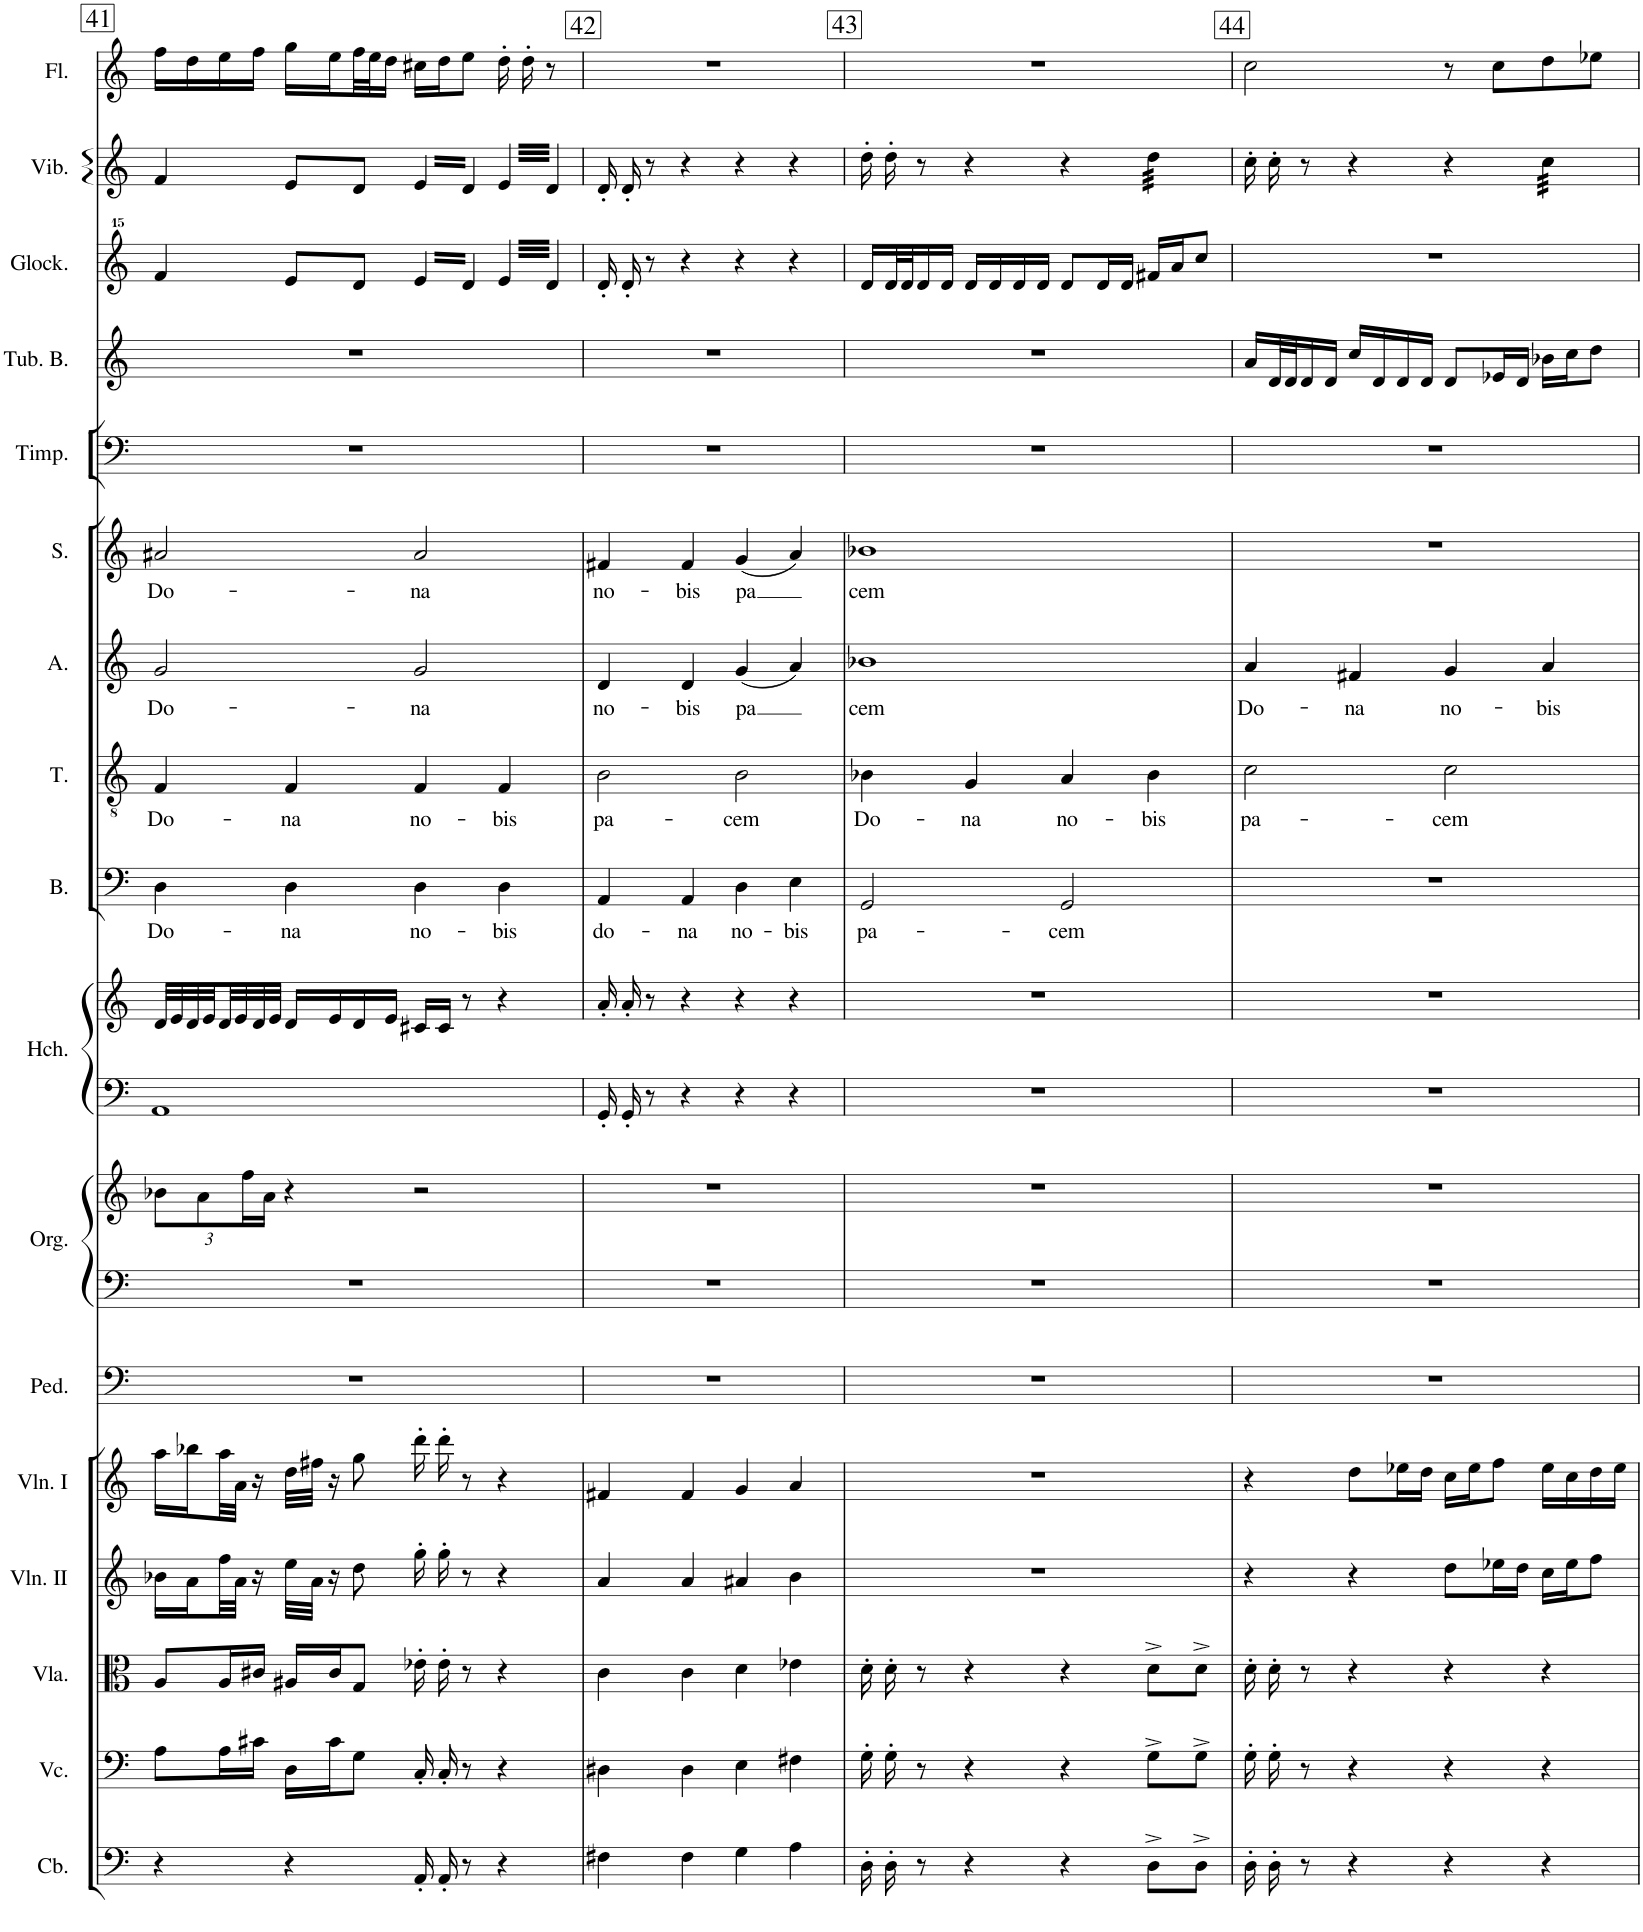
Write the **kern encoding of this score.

**kern	**kern	**kern	**kern	**kern	**kern	**kern	**kern	**kern	**kern	**kern	**text	**kern	**text	**kern	**text	**kern	**text	**kern	**kern	**kern	**kern	**kern
*part17	*part16	*part15	*part14	*part13	*part12	*part11	*part11	*part10	*part10	*part9	*part9	*part8	*part8	*part7	*part7	*part6	*part6	*part5	*part4	*part3	*part2	*part1
*staff19	*staff18	*staff17	*staff16	*staff15	*staff14	*staff13	*staff12	*staff11	*staff10	*staff9	*staff9	*staff8	*staff8	*staff7	*staff7	*staff6	*staff6	*staff5	*staff4	*staff3	*staff2	*staff1
*I"Contrabass	*I"Violoncello	*I"Viola	*I"Violin II	*I"Violin I	*I"Pedals	*I"Organ	*	*I"Harpsichord	*	*I"Bass	*	*I"Tenor	*	*I"Alto	*	*I"Soprano	*	*I"Timpani	*I"Camp-e	*I"Camp-lli	*I"Vibraphone	*I"Flauto
*I'Cb.	*I'Vc.	*I'Vla.	*I'Vln. II	*I'Vln. I	*I'Ped.	*I'Org.	*	*I'Hch.	*	*I'B.	*	*I'T.	*	*I'A.	*	*I'S.	*	*I'Timp.	*	*	*I'Vib.	*I'Fl.
!!LO:PB:g=z
*clefF4	*clefF4	*clefC3	*clefG2	*clefG2	*clefF4	*clefF4	*clefG2	*clefF4	*clefG2	*clefF4	*	*clefGv2	*	*clefG2	*	*clefG2	*	*clefF4	*clefG2	*clefG^^2	*clefG2	*clefG2
*Trd7c12	*	*	*	*	*	*	*	*	*	*	*	*	*	*	*	*Trd-7c-12	*	*	*	*	*	*
*k[]	*k[]	*k[]	*k[]	*k[]	*k[]	*k[]	*k[]	*k[]	*k[]	*k[]	*	*k[]	*	*k[]	*	*k[]	*	*k[]	*k[]	*k[]	*k[]	*k[]
*M4/4	*M4/4	*M4/4	*M4/4	*M4/4	*M4/4	*M4/4	*M4/4	*M4/4	*M4/4	*M4/4	*	*M4/4	*	*M4/4	*	*M4/4	*	*M4/4	*M4/4	*M4/4	*M4/4	*M4/4
*	*	*	*	*	*	*	*Xbrackettup	*	*	*	*	*	*	*	*	*	*	*	*	*	*	*
=41	=41	=41	=41	=41	=41	=41	=41	=41	=41	=41	=41	=41	=41	=41	=41	=41	=41	=41	=41	=41	=41	=41
!	!	!	!	!	!	!	!	!	!	!	!LO:LY:b	!	!LO:LY:b	!	!LO:LY:b	!	!LO:LY:b	!	!	!	!	!
4r	8A\L	8A/L	16b-X\LL	16aa\LL	1r	1r	12b-X\L	1AA	32d/LLL	4D\	Do-	4F/	Do-	2g/	Do-	2a#X/	Do-	1r	1r	4fff/	4f/	16ff\LL
.	.	.	.	.	.	.	.	.	32e/	.	.	.	.	.	.	.	.	.	.	.	.	.
.	.	.	16a\	16bb-X\	.	.	.	.	32d/	.	.	.	.	.	.	.	.	.	.	.	.	16dd\
.	.	.	.	.	.	.	12a\	.	.	.	.	.	.	.	.	.	.	.	.	.	.	.
.	.	.	.	.	.	.	.	.	32e/	.	.	.	.	.	.	.	.	.	.	.	.	.
.	16A\L	16A/L	32ff\L	32aa\L	.	.	.	.	32d/	.	.	.	.	.	.	.	.	.	.	.	.	16ee\
.	.	.	32a\JJJ	32a\JJJ	.	.	.	.	32e/	.	.	.	.	.	.	.	.	.	.	.	.	.
.	.	.	.	.	.	.	24ff\L	.	.	.	.	.	.	.	.	.	.	.	.	.	.	.
.	16c#X\JJ	16c#X/JJ	16r	16r	.	.	.	.	32d/	.	.	.	.	.	.	.	.	.	.	.	.	16ff\JJ
.	.	.	.	.	.	.	24a\JJ	.	.	.	.	.	.	.	.	.	.	.	.	.	.	.
.	.	.	.	.	.	.	.	.	32e/JJJ	.	.	.	.	.	.	.	.	.	.	.	.	.
!	!	!	!	!	!	!	!	!	!	!	!LO:LY:b	!	!LO:LY:b	!	!	!	!	!	!	!	!	!
4r	16D\LL	16A#X/LL	32ee\LLL	32dd\LLL	.	.	4r	.	16d/LL	4D\	-na	4F/	-na	.	.	.	.	.	.	8eee/L	8e/L	16gg\LL
.	.	.	32a\JJJ	32ff#X\JJJ	.	.	.	.	.	.	.	.	.	.	.	.	.	.	.	.	.	.
.	16c#\J	16c#/J	16r	16r	.	.	.	.	16e/	.	.	.	.	.	.	.	.	.	.	.	.	16ee\
.	8G\J	8G/J	8dd\	8gg\	.	.	.	.	16d/	.	.	.	.	.	.	.	.	.	.	8ddd/J	8d/J	32ff\L
.	.	.	.	.	.	.	.	.	.	.	.	.	.	.	.	.	.	.	.	.	.	32ee\J
.	.	.	.	.	.	.	.	.	16e/JJ	.	.	.	.	.	.	.	.	.	.	.	.	16dd\JJ
!	!	!	!	!	!	!	!	!	!	!	!LO:LY:b	!	!LO:LY:b	!	!LO:LY:b	!	!LO:LY:b	!	!	!	!	!
*	*	*	*	*	*	*	*	*	*	*	*	*	*	*	*	*	*	*	*	*tremolo	*	*
*	*	*	*	*	*	*	*	*	*	*	*	*	*	*	*	*	*	*	*	*	*tremolo	*
16AA'/	16C'/	16e-X'\	16gg'\	16ddd'\	.	.	2r	.	16c#X/LL	4D\	no-	4F/	no-	2g/	-na	2a#/	-na	.	.	32eee/LLL	32e/LLL	16cc#X\LL
.	.	.	.	.	.	.	.	.	.	.	.	.	.	.	.	.	.	.	.	32ddd/	32d/	.
16AA'/	16C'/	16e-'\	16gg'\	16ddd'\	.	.	.	.	16c#/JJ	.	.	.	.	.	.	.	.	.	.	32eee/	32e/	16dd\J
.	.	.	.	.	.	.	.	.	.	.	.	.	.	.	.	.	.	.	.	32ddd/	32d/	.
8r	8r	8r	8r	8r	.	.	.	.	8r	.	.	.	.	.	.	.	.	.	.	32eee/	32e/	8ee\J
.	.	.	.	.	.	.	.	.	.	.	.	.	.	.	.	.	.	.	.	32ddd/	32d/	.
.	.	.	.	.	.	.	.	.	.	.	.	.	.	.	.	.	.	.	.	32eee/	32e/	.
.	.	.	.	.	.	.	.	.	.	.	.	.	.	.	.	.	.	.	.	32ddd/JJJ	32d/JJJ	.
!	!	!	!	!	!	!	!	!	!	!	!LO:LY:b	!	!LO:LY:b	!	!	!	!	!	!	!	!	!
4r	4r	4r	4r	4r	.	.	.	.	4r	4D\	-bis	4F/	-bis	.	.	.	.	.	.	64eee/LLLL	64e/LLLL	16dd'\
.	.	.	.	.	.	.	.	.	.	.	.	.	.	.	.	.	.	.	.	64ddd/	64d/	.
.	.	.	.	.	.	.	.	.	.	.	.	.	.	.	.	.	.	.	.	64eee/	64e/	.
.	.	.	.	.	.	.	.	.	.	.	.	.	.	.	.	.	.	.	.	64ddd/	64d/	.
.	.	.	.	.	.	.	.	.	.	.	.	.	.	.	.	.	.	.	.	64eee/	64e/	16dd'\
.	.	.	.	.	.	.	.	.	.	.	.	.	.	.	.	.	.	.	.	64ddd/	64d/	.
.	.	.	.	.	.	.	.	.	.	.	.	.	.	.	.	.	.	.	.	64eee/	64e/	.
.	.	.	.	.	.	.	.	.	.	.	.	.	.	.	.	.	.	.	.	64ddd/	64d/	.
.	.	.	.	.	.	.	.	.	.	.	.	.	.	.	.	.	.	.	.	64eee/	64e/	8r
.	.	.	.	.	.	.	.	.	.	.	.	.	.	.	.	.	.	.	.	64ddd/	64d/	.
.	.	.	.	.	.	.	.	.	.	.	.	.	.	.	.	.	.	.	.	64eee/	64e/	.
.	.	.	.	.	.	.	.	.	.	.	.	.	.	.	.	.	.	.	.	64ddd/	64d/	.
.	.	.	.	.	.	.	.	.	.	.	.	.	.	.	.	.	.	.	.	64eee/	64e/	.
.	.	.	.	.	.	.	.	.	.	.	.	.	.	.	.	.	.	.	.	64ddd/	64d/	.
.	.	.	.	.	.	.	.	.	.	.	.	.	.	.	.	.	.	.	.	64eee/	64e/	.
.	.	.	.	.	.	.	.	.	.	.	.	.	.	.	.	.	.	.	.	64ddd/JJJJ	64d/JJJJ	.
*	*	*	*	*	*	*	*	*	*	*	*	*	*	*	*	*	*	*	*	*	*Xtremolo	*
*	*	*	*	*	*	*	*	*	*	*	*	*	*	*	*	*	*	*	*	*Xtremolo	*	*
=42	=42	=42	=42	=42	=42	=42	=42	=42	=42	=42	=42	=42	=42	=42	=42	=42	=42	=42	=42	=42	=42	=42
!	!	!	!	!	!	!	!	!	!	!	!LO:LY:b	!	!LO:LY:b	!	!LO:LY:b	!	!LO:LY:b	!	!	!	!	!
4F#X\	4D#X\	4c\	4a/	4f#X/	1r	1r	1r	16GG'/LL	16a'/	4AA/	do-	2B\	pa-	4d/	no-	4f#X/	no-	1r	1r	16ddd'/	16d'/	1r
.	.	.	.	.	.	.	.	.	.	.	.	.	.	.	.	.	.	.	.	.	.	.
.	.	.	.	.	.	.	.	.	.	.	.	.	.	.	.	.	.	.	.	.	.	.
.	.	.	.	.	.	.	.	.	.	.	.	.	.	.	.	.	.	.	.	.	.	.
.	.	.	.	.	.	.	.	16GG'/JJ	16a'/	.	.	.	.	.	.	.	.	.	.	16ddd'/	16d'/	.
.	.	.	.	.	.	.	.	.	.	.	.	.	.	.	.	.	.	.	.	.	.	.
.	.	.	.	.	.	.	.	.	.	.	.	.	.	.	.	.	.	.	.	.	.	.
.	.	.	.	.	.	.	.	.	.	.	.	.	.	.	.	.	.	.	.	.	.	.
.	.	.	.	.	.	.	.	8r	8r	.	.	.	.	.	.	.	.	.	.	8r	8r	.
!	!	!	!	!	!	!	!	!	!	!	!LO:LY:b	!	!	!	!LO:LY:b	!	!LO:LY:b	!	!	!	!	!
4F#\	4D#\	4c\	4a/	4f#/	.	.	.	4r	4r	4AA/	-na	.	.	4d/	-bis	4f#/	-bis	.	.	4r	4r	.
!	!	!	!	!	!	!	!	!	!	!	!LO:LY:b	!	!LO:LY:b	!	!LO:LY:b	!	!LO:LY:b	!	!	!	!	!
4G\	4E\	4d\	4a#X/	4g/	.	.	.	4r	4r	4D\	no-	2B\	-cem	(4g/	-pa	(4g/	-pa	.	.	4r	4r	.
!	!	!	!	!	!	!	!	!	!	!	!LO:LY:b	!	!	!	!	!	!	!	!	!	!	!
4A\	4F#X\	4e-X\	4b\	4a/	.	.	.	4r	4r	4E\	-bis	.	.	4a/)	.	4a/)	.	.	.	4r	4r	.
=43	=43	=43	=43	=43	=43	=43	=43	=43	=43	=43	=43	=43	=43	=43	=43	=43	=43	=43	=43	=43	=43	=43
!	!	!	!	!	!	!	!	!	!	!	!LO:LY:b	!	!LO:LY:b	!	!LO:LY:b	!	!LO:LY:b	!	!	!	!	!
16D'\	16G'\	16d'\	1r	1r	1r	1r	1r	1r	1r	2GG/	pa-	4B-X\	Do-	1b-X	cem	1b-X	cem	1r	1r	16ddd/LL	16dd'\	1r
16D'\	16G'\	16d'\	.	.	.	.	.	.	.	.	.	.	.	.	.	.	.	.	.	32ddd/L	16dd'\	.
.	.	.	.	.	.	.	.	.	.	.	.	.	.	.	.	.	.	.	.	32ddd/J	.	.
8r	8r	8r	.	.	.	.	.	.	.	.	.	.	.	.	.	.	.	.	.	16ddd/	8r	.
.	.	.	.	.	.	.	.	.	.	.	.	.	.	.	.	.	.	.	.	16ddd/JJ	.	.
!	!	!	!	!	!	!	!	!	!	!	!	!	!LO:LY:b	!	!	!	!	!	!	!	!	!
4r	4r	4r	.	.	.	.	.	.	.	.	.	4G/	-na	.	.	.	.	.	.	16ddd/LL	4r	.
.	.	.	.	.	.	.	.	.	.	.	.	.	.	.	.	.	.	.	.	16ddd/	.	.
.	.	.	.	.	.	.	.	.	.	.	.	.	.	.	.	.	.	.	.	16ddd/	.	.
.	.	.	.	.	.	.	.	.	.	.	.	.	.	.	.	.	.	.	.	16ddd/JJ	.	.
!	!	!	!	!	!	!	!	!	!	!	!LO:LY:b	!	!LO:LY:b	!	!	!	!	!	!	!	!	!
4r	4r	4r	.	.	.	.	.	.	.	2GG/	-cem	4A/	no-	.	.	.	.	.	.	8ddd/L	4r	.
.	.	.	.	.	.	.	.	.	.	.	.	.	.	.	.	.	.	.	.	16ddd/L	.	.
.	.	.	.	.	.	.	.	.	.	.	.	.	.	.	.	.	.	.	.	16ddd/JJ	.	.
!	!	!	!	!	!	!	!	!	!	!	!	!	!LO:LY:b	!	!	!	!	!	!	!	!	!
*	*	*	*	*	*	*	*	*	*	*	*	*	*	*	*	*	*	*	*	*	*tremolo	*
8D^\L	8G^\L	8d^\L	.	.	.	.	.	.	.	.	.	4B-\	-bis	.	.	.	.	.	.	16fff#X/LL	32dd\LLL	.
.	.	.	.	.	.	.	.	.	.	.	.	.	.	.	.	.	.	.	.	.	32dd\	.
.	.	.	.	.	.	.	.	.	.	.	.	.	.	.	.	.	.	.	.	16aaa/J	32dd\	.
.	.	.	.	.	.	.	.	.	.	.	.	.	.	.	.	.	.	.	.	.	32dd\	.
8D^\J	8G^\J	8d^\J	.	.	.	.	.	.	.	.	.	.	.	.	.	.	.	.	.	8cccc/J	32dd\	.
.	.	.	.	.	.	.	.	.	.	.	.	.	.	.	.	.	.	.	.	.	32dd\	.
.	.	.	.	.	.	.	.	.	.	.	.	.	.	.	.	.	.	.	.	.	32dd\	.
.	.	.	.	.	.	.	.	.	.	.	.	.	.	.	.	.	.	.	.	.	32dd\JJJ	.
*	*	*	*	*	*	*	*	*	*	*	*	*	*	*	*	*	*	*	*	*	*Xtremolo	*
=44	=44	=44	=44	=44	=44	=44	=44	=44	=44	=44	=44	=44	=44	=44	=44	=44	=44	=44	=44	=44	=44	=44
!	!	!	!	!	!	!	!	!	!	!	!	!	!LO:LY:b	!	!LO:LY:b	!	!	!	!	!	!	!
16D'\	16G'\	16d'\	4r	4r	1r	1r	1r	1r	1r	1r	.	2c\	pa-	4a/	Do-	1r	.	1r	16a/LL	1r	16cc'\	2cc\
16D'\	16G'\	16d'\	.	.	.	.	.	.	.	.	.	.	.	.	.	.	.	.	32d/L	.	16cc'\	.
.	.	.	.	.	.	.	.	.	.	.	.	.	.	.	.	.	.	.	32d/J	.	.	.
8r	8r	8r	.	.	.	.	.	.	.	.	.	.	.	.	.	.	.	.	16d/	.	8r	.
.	.	.	.	.	.	.	.	.	.	.	.	.	.	.	.	.	.	.	16d/JJ	.	.	.
!	!	!	!	!	!	!	!	!	!	!	!	!	!	!	!LO:LY:b	!	!	!	!	!	!	!
4r	4r	4r	4r	8dd\L	.	.	.	.	.	.	.	.	.	4f#X/	-na	.	.	.	16cc/LL	.	4r	.
.	.	.	.	.	.	.	.	.	.	.	.	.	.	.	.	.	.	.	16d/	.	.	.
.	.	.	.	16ee-X\L	.	.	.	.	.	.	.	.	.	.	.	.	.	.	16d/	.	.	.
.	.	.	.	16dd\JJ	.	.	.	.	.	.	.	.	.	.	.	.	.	.	16d/JJ	.	.	.
!	!	!	!	!	!	!	!	!	!	!	!	!	!LO:LY:b	!	!LO:LY:b	!	!	!	!	!	!	!
4r	4r	4r	8dd\L	16cc\LL	.	.	.	.	.	.	.	2c\	-cem	4g/	no-	.	.	.	8d/L	.	4r	8r
.	.	.	.	16ee-\J	.	.	.	.	.	.	.	.	.	.	.	.	.	.	.	.	.	.
.	.	.	16ee-X\L	8ff\J	.	.	.	.	.	.	.	.	.	.	.	.	.	.	16e-X/L	.	.	8cc\L
.	.	.	16dd\JJ	.	.	.	.	.	.	.	.	.	.	.	.	.	.	.	16d/JJ	.	.	.
!	!	!	!	!	!	!	!	!	!	!	!	!	!	!	!LO:LY:b	!	!	!	!	!	!	!
*	*	*	*	*	*	*	*	*	*	*	*	*	*	*	*	*	*	*	*	*	*tremolo	*
4r	4r	4r	16cc\LL	16ee-\LL	.	.	.	.	.	.	.	.	.	4a/	-bis	.	.	.	16b-X\LL	.	32cc\LLL	8dd\
.	.	.	.	.	.	.	.	.	.	.	.	.	.	.	.	.	.	.	.	.	32cc\	.
.	.	.	16ee-\J	16cc\	.	.	.	.	.	.	.	.	.	.	.	.	.	.	16cc\J	.	32cc\	.
.	.	.	.	.	.	.	.	.	.	.	.	.	.	.	.	.	.	.	.	.	32cc\	.
.	.	.	8ff\J	16dd\	.	.	.	.	.	.	.	.	.	.	.	.	.	.	8dd\J	.	32cc\	8ee-X\J
.	.	.	.	.	.	.	.	.	.	.	.	.	.	.	.	.	.	.	.	.	32cc\	.
.	.	.	.	16ee-\JJ	.	.	.	.	.	.	.	.	.	.	.	.	.	.	.	.	32cc\	.
.	.	.	.	.	.	.	.	.	.	.	.	.	.	.	.	.	.	.	.	.	32cc\JJJ	.
*	*	*	*	*	*	*	*	*	*	*	*	*	*	*	*	*	*	*	*	*	*Xtremolo	*
=	=	=	=	=	=	=	=	=	=	=	=	=	=	=	=	=	=	=	=	=	=	=
*-	*-	*-	*-	*-	*-	*-	*-	*-	*-	*-	*-	*-	*-	*-	*-	*-	*-	*-	*-	*-	*-	*-
